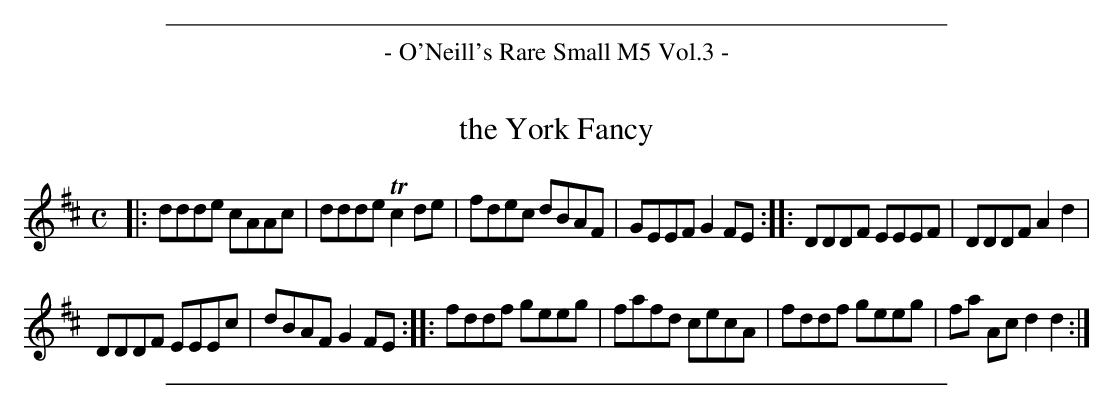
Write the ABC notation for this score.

X:1
T: the York Fancy
M: C
L: 1/8
K: D
|:\
ddde cAAc | ddde Tc2de | fdec dBAF | GEEF G2FE :: DDDF EEEF | DDDF A2d2 |
DDDF EEEc | dBAF G2FE :: fddf geeg | fafd cecA | fddf geeg | fa Ac d2d2 :|
